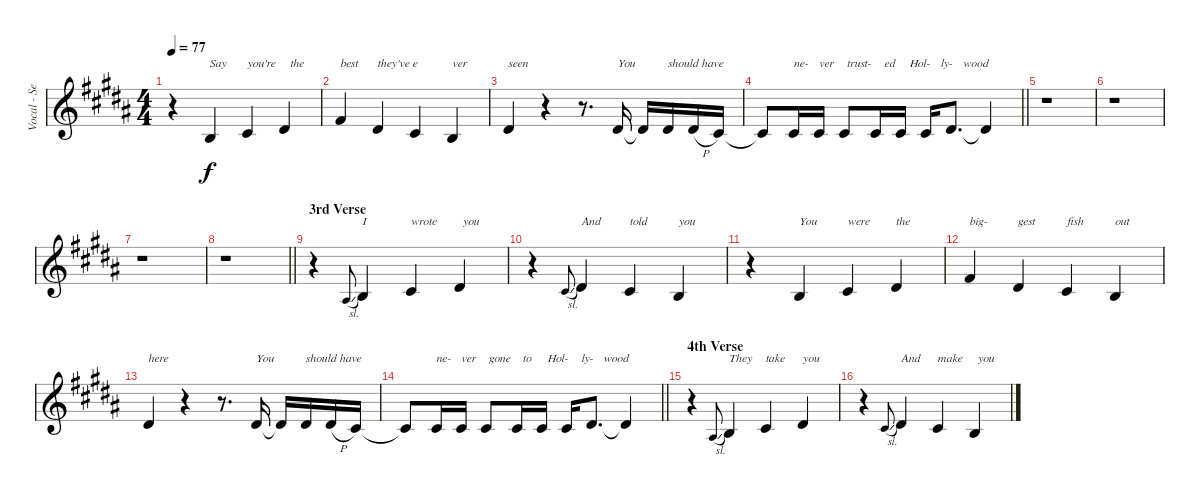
\track ("Vocal - Serj" "Vocal - Se") {instrument tuba}
\staff {score}
\tuning (D4 Bb3 Gb3 Db3 Ab2 Eb2) {hide}
\ts (4 4)
\tempo 77
\clef g2
\ks g#minor
r.4{dy f} 5.3.4{txt "Say"} 7.3.4{txt "you're"} 5.2.4{txt "  the"} |
8.2.4{txt "best"} 5.2.4{txt "they've e"} 7.3.4 5.3.4{txt "ver"} |
1.1.4{txt "seen"} r.4 r.8{d} 5.2.16{txt "You"} 5.2{t}.16 5.2.16{txt "should have"} 5.2{h}.16 3.2.16 |
\barLineRight lightlight
3.2{t}.8 3.2.16{txt "ne-"} 3.2.16{txt "ver"} 3.2.8{txt " trust-"} 3.2.16{txt "   ed"} 3.2.16{txt "   Hol-"} 3.2.16{txt "     ly-"} 5.2.8{d txt "    wood"} 5.2{t}.4 |
\section ("" "")
r.1 |
r.1 |
r.1 |
\barLineRight lightlight
r.1 |
\section ("" "3rd Verse")
r.4 4.3{sl}.8{gr onbeat} 5.3.4{txt "I"} 7.3.4{txt "wrote"} 5.2.4{txt " you"} |
r.4 3.2{sl}.8{gr onbeat} 5.2.4{txt "And"} 7.3.4{txt "told"} 5.3.4{txt "you"} |
r.4 5.3.4{txt "You"} 7.3.4{txt "were"} 5.2.4{txt "the"} |
8.2.4{txt "big-"} 5.2.4{txt "gest"} 7.3.4{txt "fish"} 5.3.4{txt "out"} |
5.2.4{txt "here"} r.4 r.8{d} 5.2.16{txt "You"} 5.2{t}.16 5.2.16{txt "should have"} 5.2{h}.16 3.2.16 |
\barLineRight lightlight
3.2{t}.8 3.2.16{txt "ne-"} 3.2.16{txt "ver"} 3.2.8{txt " gone"} 3.2.16{txt "  to"} 3.2.16{txt "  Hol-"} 3.2.16{txt "     ly-"} 5.2.8{d txt "    wood"} 5.2{t}.4 |
\section ("" "4th Verse")
r.4 4.3{sl}.8{gr onbeat} 5.3.4{txt "They"} 7.3.4{txt "take"} 5.2.4{txt "you"} |
r.4 3.2{sl}.8{gr onbeat} 5.2.4{txt "And"} 7.3.4{txt "make"} 5.3.4{txt " you"}
